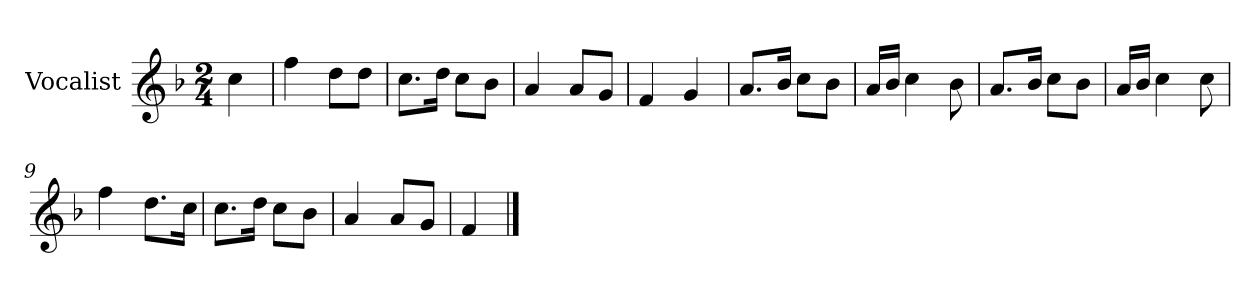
**kern
*part1
*staff1
*I"Vocalist
*k[b-]
*F:
*M2/4
=
4cc
=1
4ff
8ddL
8ddJ
=2
8.ccL
16ddJk
8ccL
8b-J
=3
4a
8aL
8gJ
=4
4f
4g
=5
8.aL
16b-Jk
8ccL
8b-J
=6
16aLL
16b-JJ
4cc
8b-
=7
8.aL
16b-Jk
8ccL
8b-J
=8
16aLL
16b-JJ
4cc
8cc
=9
4ff
8.ddL
16ccJk
=10
8.ccL
16ddJk
8ccL
8b-J
=11
4a
8aL
8gJ
=12
4f
==
*-
